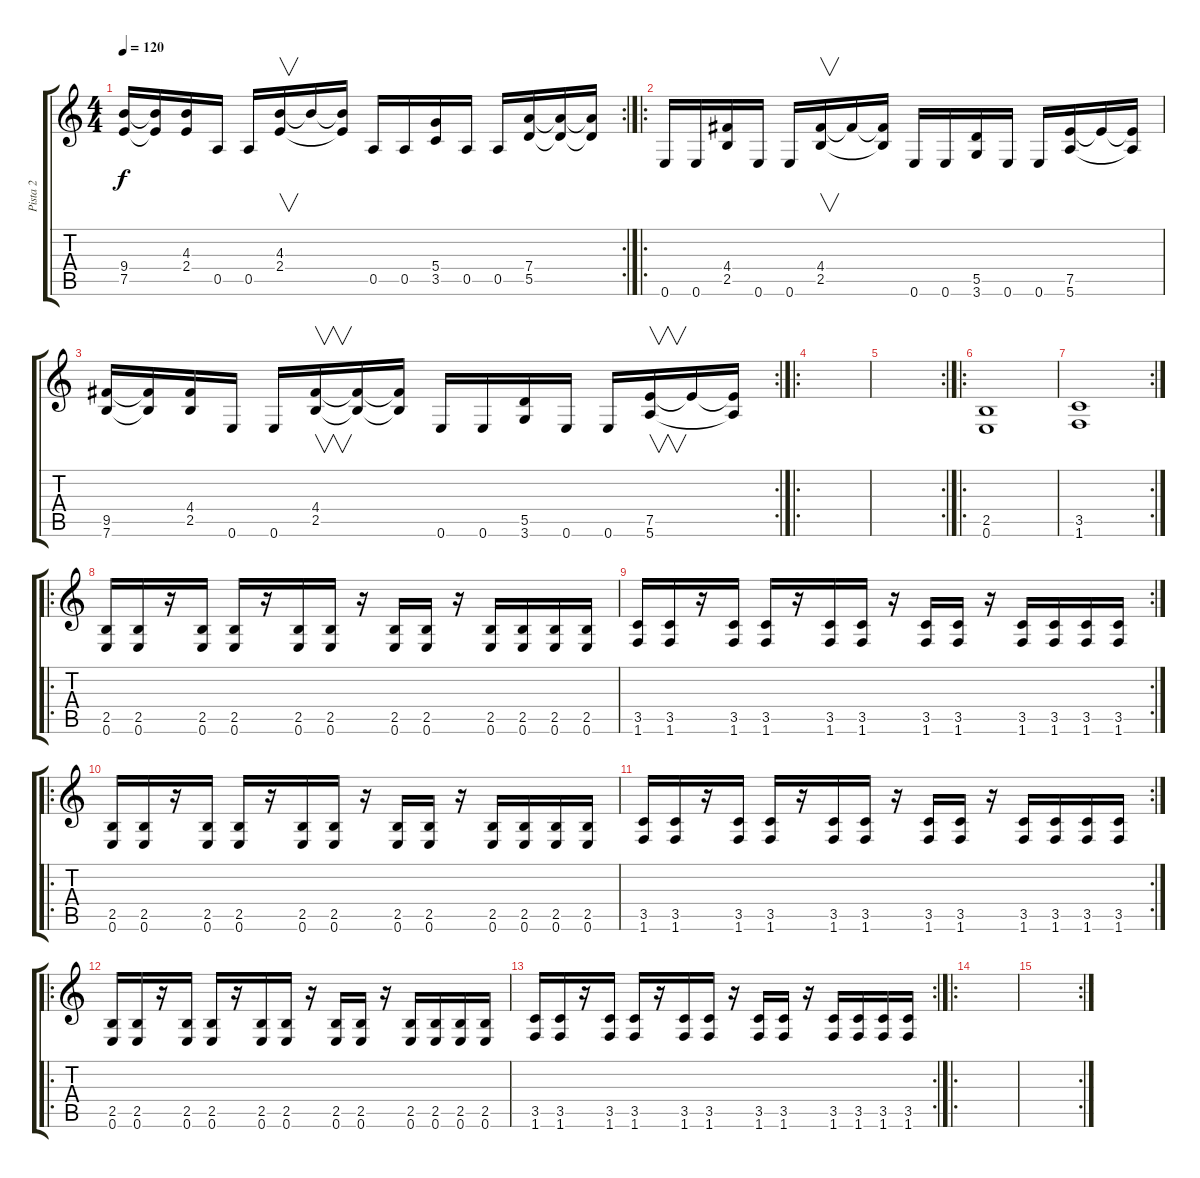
\track ("Pista 2" "Pista 2") {instrument distortionguitar}
\staff {score tabs}
\tuning (E4 B3 G3 D3 A2 E2) {hide}
\rc 2
\ts (4 4)
\tempo 120
\clef g2
\ks c
(9.4 7.5).16{dy f} (9.4{t} 7.5{t}).16 (4.3 2.4).16 0.5.16 0.5.16 (4.3 2.4).16{v} 4.3{t}.16 (4.3{t} 2.4{t}).16 0.5.16 0.5.16 (5.4 3.5).16 0.5.16 0.5.16 (7.4 5.5).16 (7.4{t} 5.5{t}).16 (7.4{t} 5.5{t}).16 |
\ro
0.6.16 0.6.16 (4.4 2.5).16 0.6.16 0.6.16 (4.4 2.5).16{v} 4.4{t}.16 (4.4{t} 2.5{t}).16 0.6.16 0.6.16 (5.5 3.6).16 0.6.16 0.6.16 (7.5 5.6).16 7.5{t}.16 (7.5{t} 5.6{t}).16 |
\rc 2
(9.5 7.6).16 (9.5{t} 7.6{t}).16 (4.4 2.5).16 0.6.16 0.6.16 (4.4 2.5).16{v} (4.4{t} 2.5{t}).16 (4.4{t} 2.5{t}).16 0.6.16 0.6.16 (5.5 3.6).16 0.6.16 0.6.16 (7.5 5.6).16{v} 7.5{t}.16 (7.5{t} 5.6{t}).16 |
\ro
|
\rc 2
|
\ro
(2.5 0.6).1 |
\rc 2
(3.5 1.6).1 |
\ro
(2.5 0.6).16 (2.5 0.6).16 r.16 (2.5 0.6).16 (2.5 0.6).16 r.16 (2.5 0.6).16 (2.5 0.6).16 r.16 (2.5 0.6).16 (2.5 0.6).16 r.16 (2.5 0.6).16 (2.5 0.6).16 (2.5 0.6).16 (2.5 0.6).16 |
\rc 2
(3.5 1.6).16 (3.5 1.6).16 r.16 (3.5 1.6).16 (3.5 1.6).16 r.16 (3.5 1.6).16 (3.5 1.6).16 r.16 (3.5 1.6).16 (3.5 1.6).16 r.16 (3.5 1.6).16 (3.5 1.6).16 (3.5 1.6).16 (3.5 1.6).16 |
\ro
(2.5 0.6).16 (2.5 0.6).16 r.16 (2.5 0.6).16 (2.5 0.6).16 r.16 (2.5 0.6).16 (2.5 0.6).16 r.16 (2.5 0.6).16 (2.5 0.6).16 r.16 (2.5 0.6).16 (2.5 0.6).16 (2.5 0.6).16 (2.5 0.6).16 |
\rc 2
(3.5 1.6).16 (3.5 1.6).16 r.16 (3.5 1.6).16 (3.5 1.6).16 r.16 (3.5 1.6).16 (3.5 1.6).16 r.16 (3.5 1.6).16 (3.5 1.6).16 r.16 (3.5 1.6).16 (3.5 1.6).16 (3.5 1.6).16 (3.5 1.6).16 |
\ro
(2.5 0.6).16 (2.5 0.6).16 r.16 (2.5 0.6).16 (2.5 0.6).16 r.16 (2.5 0.6).16 (2.5 0.6).16 r.16 (2.5 0.6).16 (2.5 0.6).16 r.16 (2.5 0.6).16 (2.5 0.6).16 (2.5 0.6).16 (2.5 0.6).16 |
\rc 2
(3.5 1.6).16 (3.5 1.6).16 r.16 (3.5 1.6).16 (3.5 1.6).16 r.16 (3.5 1.6).16 (3.5 1.6).16 r.16 (3.5 1.6).16 (3.5 1.6).16 r.16 (3.5 1.6).16 (3.5 1.6).16 (3.5 1.6).16 (3.5 1.6).16 |
\ro
|
\rc 2
